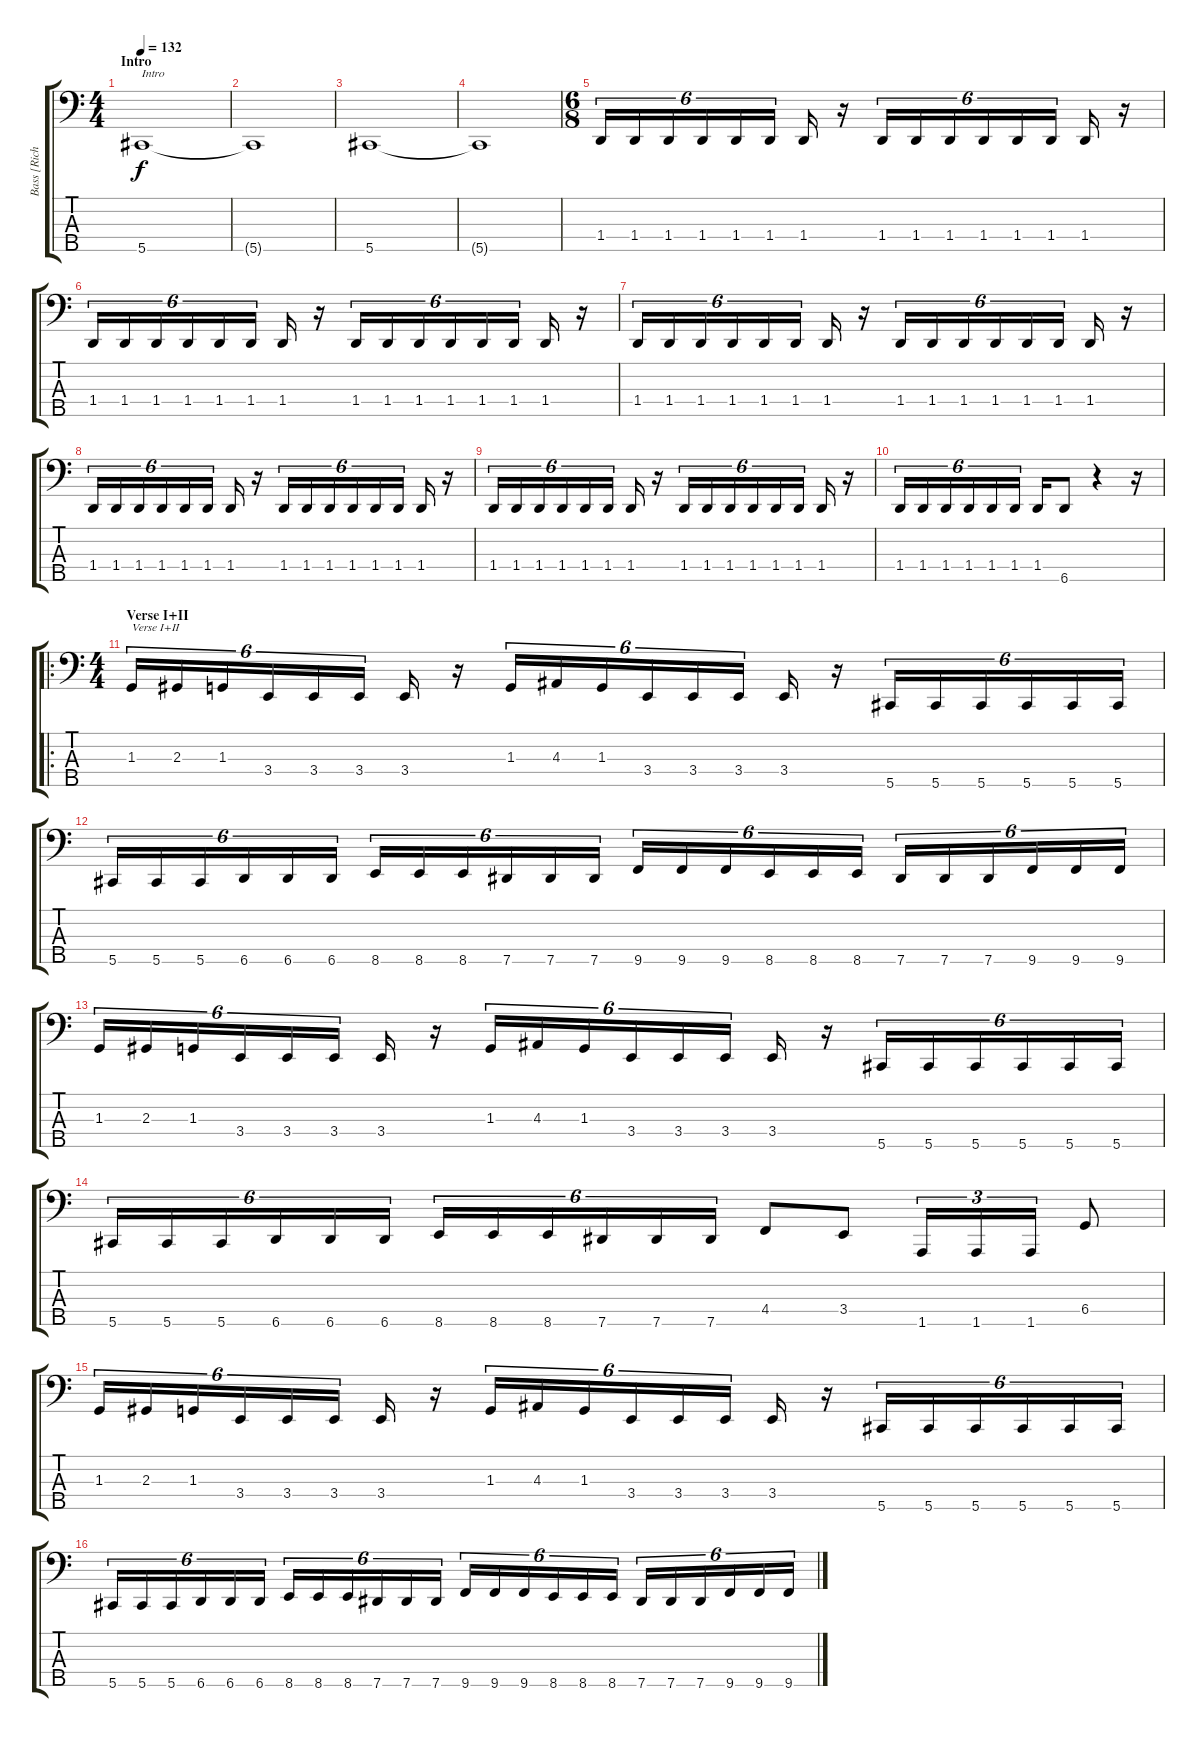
\track ("Bass [Richard]" "Bass [Rich") {instrument electricbasspick}
\staff {score tabs}
\tuning (E2 B1 Gb1 Db1 Ab0) {hide}
\ts (4 4)
\section ("" "Intro")
\tempo 132
\clef f4
\ks c
5.5.1{txt "Intro" dy f instrument electricbasspick} |
5.5{t}.1 |
5.5.1 |
5.5{t}.1 |
\ts (6 8)
1.4.16{tu (6 4)} 1.4.16{tu (6 4)} 1.4.16{tu (6 4)} 1.4.16{tu (6 4)} 1.4.16{tu (6 4)} 1.4.16{tu (6 4)} 1.4.16 r.16 1.4.16{tu (6 4)} 1.4.16{tu (6 4)} 1.4.16{tu (6 4)} 1.4.16{tu (6 4)} 1.4.16{tu (6 4)} 1.4.16{tu (6 4)} 1.4.16 r.16 |
1.4.16{tu (6 4)} 1.4.16{tu (6 4)} 1.4.16{tu (6 4)} 1.4.16{tu (6 4)} 1.4.16{tu (6 4)} 1.4.16{tu (6 4)} 1.4.16 r.16 1.4.16{tu (6 4)} 1.4.16{tu (6 4)} 1.4.16{tu (6 4)} 1.4.16{tu (6 4)} 1.4.16{tu (6 4)} 1.4.16{tu (6 4)} 1.4.16 r.16 |
1.4.16{tu (6 4)} 1.4.16{tu (6 4)} 1.4.16{tu (6 4)} 1.4.16{tu (6 4)} 1.4.16{tu (6 4)} 1.4.16{tu (6 4)} 1.4.16 r.16 1.4.16{tu (6 4)} 1.4.16{tu (6 4)} 1.4.16{tu (6 4)} 1.4.16{tu (6 4)} 1.4.16{tu (6 4)} 1.4.16{tu (6 4)} 1.4.16 r.16 |
1.4.16{tu (6 4)} 1.4.16{tu (6 4)} 1.4.16{tu (6 4)} 1.4.16{tu (6 4)} 1.4.16{tu (6 4)} 1.4.16{tu (6 4)} 1.4.16 r.16 1.4.16{tu (6 4)} 1.4.16{tu (6 4)} 1.4.16{tu (6 4)} 1.4.16{tu (6 4)} 1.4.16{tu (6 4)} 1.4.16{tu (6 4)} 1.4.16 r.16 |
1.4.16{tu (6 4)} 1.4.16{tu (6 4)} 1.4.16{tu (6 4)} 1.4.16{tu (6 4)} 1.4.16{tu (6 4)} 1.4.16{tu (6 4)} 1.4.16 r.16 1.4.16{tu (6 4)} 1.4.16{tu (6 4)} 1.4.16{tu (6 4)} 1.4.16{tu (6 4)} 1.4.16{tu (6 4)} 1.4.16{tu (6 4)} 1.4.16 r.16 |
1.4.16{tu (6 4)} 1.4.16{tu (6 4)} 1.4.16{tu (6 4)} 1.4.16{tu (6 4)} 1.4.16{tu (6 4)} 1.4.16{tu (6 4)} 1.4.16 6.5.8 r.4 r.16 |
\ro
\ts (4 4)
\section ("" "Verse I+II")
1.3.16{tu (6 4) txt "Verse I+II"} 2.3.16{tu (6 4)} 1.3.16{tu (6 4)} 3.4.16{tu (6 4)} 3.4.16{tu (6 4)} 3.4.16{tu (6 4)} 3.4.16 r.16 1.3.16{tu (6 4)} 4.3.16{tu (6 4)} 1.3.16{tu (6 4)} 3.4.16{tu (6 4)} 3.4.16{tu (6 4)} 3.4.16{tu (6 4)} 3.4.16 r.16 5.5.16{tu (6 4)} 5.5.16{tu (6 4)} 5.5.16{tu (6 4)} 5.5.16{tu (6 4)} 5.5.16{tu (6 4)} 5.5.16{tu (6 4)} |
5.5.16{tu (6 4)} 5.5.16{tu (6 4)} 5.5.16{tu (6 4)} 6.5.16{tu (6 4)} 6.5.16{tu (6 4)} 6.5.16{tu (6 4)} 8.5.16{tu (6 4)} 8.5.16{tu (6 4)} 8.5.16{tu (6 4)} 7.5.16{tu (6 4)} 7.5.16{tu (6 4)} 7.5.16{tu (6 4)} 9.5.16{tu (6 4)} 9.5.16{tu (6 4)} 9.5.16{tu (6 4)} 8.5.16{tu (6 4)} 8.5.16{tu (6 4)} 8.5.16{tu (6 4)} 7.5.16{tu (6 4)} 7.5.16{tu (6 4)} 7.5.16{tu (6 4)} 9.5.16{tu (6 4)} 9.5.16{tu (6 4)} 9.5.16{tu (6 4)} |
1.3.16{tu (6 4)} 2.3.16{tu (6 4)} 1.3.16{tu (6 4)} 3.4.16{tu (6 4)} 3.4.16{tu (6 4)} 3.4.16{tu (6 4)} 3.4.16 r.16 1.3.16{tu (6 4)} 4.3.16{tu (6 4)} 1.3.16{tu (6 4)} 3.4.16{tu (6 4)} 3.4.16{tu (6 4)} 3.4.16{tu (6 4)} 3.4.16 r.16 5.5.16{tu (6 4)} 5.5.16{tu (6 4)} 5.5.16{tu (6 4)} 5.5.16{tu (6 4)} 5.5.16{tu (6 4)} 5.5.16{tu (6 4)} |
5.5.16{tu (6 4)} 5.5.16{tu (6 4)} 5.5.16{tu (6 4)} 6.5.16{tu (6 4)} 6.5.16{tu (6 4)} 6.5.16{tu (6 4)} 8.5.16{tu (6 4)} 8.5.16{tu (6 4)} 8.5.16{tu (6 4)} 7.5.16{tu (6 4)} 7.5.16{tu (6 4)} 7.5.16{tu (6 4)} 4.4.8 3.4.8 1.5.16{tu (3 2)} 1.5.16{tu (3 2)} 1.5.16{tu (3 2)} 6.4.8 |
1.3.16{tu (6 4)} 2.3.16{tu (6 4)} 1.3.16{tu (6 4)} 3.4.16{tu (6 4)} 3.4.16{tu (6 4)} 3.4.16{tu (6 4)} 3.4.16 r.16 1.3.16{tu (6 4)} 4.3.16{tu (6 4)} 1.3.16{tu (6 4)} 3.4.16{tu (6 4)} 3.4.16{tu (6 4)} 3.4.16{tu (6 4)} 3.4.16 r.16 5.5.16{tu (6 4)} 5.5.16{tu (6 4)} 5.5.16{tu (6 4)} 5.5.16{tu (6 4)} 5.5.16{tu (6 4)} 5.5.16{tu (6 4)} |
5.5.16{tu (6 4)} 5.5.16{tu (6 4)} 5.5.16{tu (6 4)} 6.5.16{tu (6 4)} 6.5.16{tu (6 4)} 6.5.16{tu (6 4)} 8.5.16{tu (6 4)} 8.5.16{tu (6 4)} 8.5.16{tu (6 4)} 7.5.16{tu (6 4)} 7.5.16{tu (6 4)} 7.5.16{tu (6 4)} 9.5.16{tu (6 4)} 9.5.16{tu (6 4)} 9.5.16{tu (6 4)} 8.5.16{tu (6 4)} 8.5.16{tu (6 4)} 8.5.16{tu (6 4)} 7.5.16{tu (6 4)} 7.5.16{tu (6 4)} 7.5.16{tu (6 4)} 9.5.16{tu (6 4)} 9.5.16{tu (6 4)} 9.5.16{tu (6 4)}
